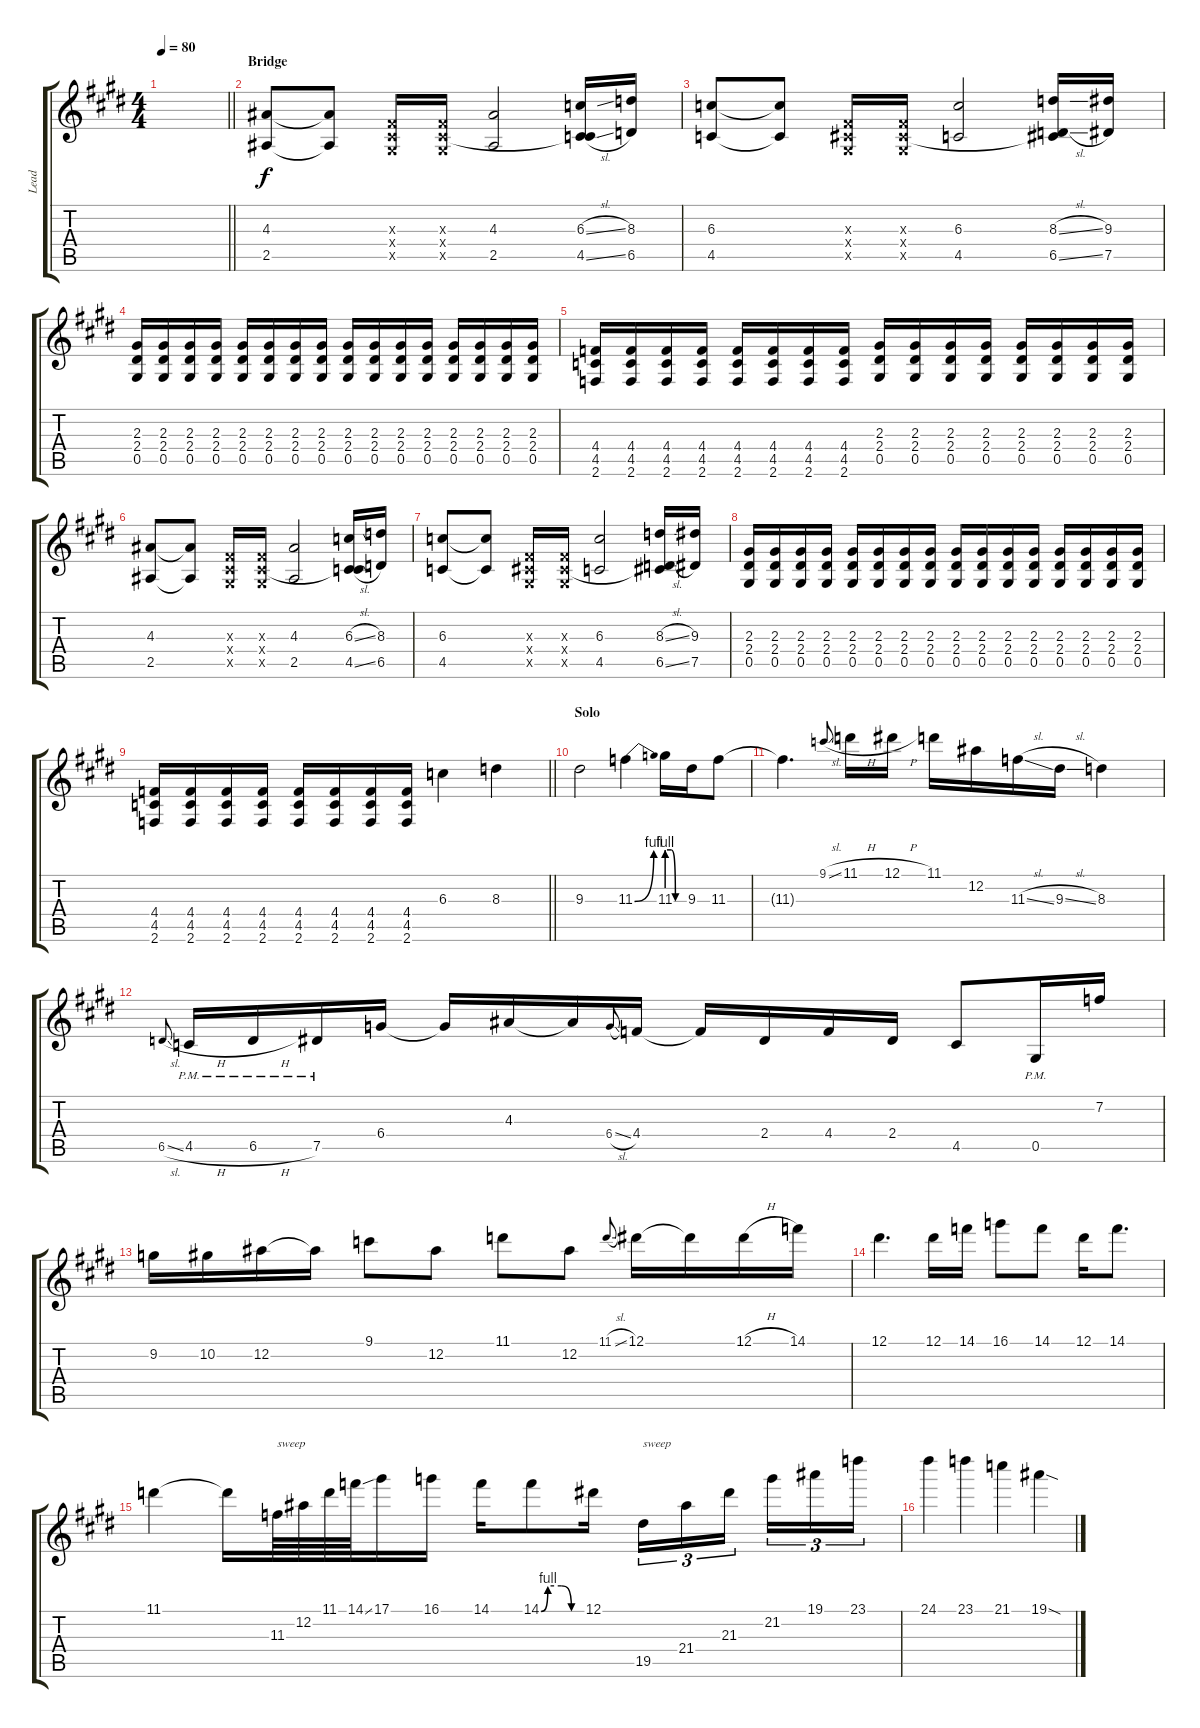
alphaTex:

\track ("Lead" "Lead") {instrument overdrivenguitar}
\staff {score tabs}
\tuning (Eb4 Bb3 Gb3 Db3 Ab2 Eb2) {hide}
\ts (4 4)
\tempo 80
\clef g2
\barLineRight lightlight
\ks e
|
\section ("" "Bridge")
(4.3 2.5).8 (4.3{t} 2.5{t}).8 (0.3{x} 0.4{x} 0.5{x}).16 (0.3{x} 0.4{x} 0.5{x}).16 (4.3 2.5).2 (6.3{sl} 0.4{t} 4.5{sl}).16 (8.3 6.5).16 |
(6.3 4.5).8 (6.3{t} 4.5{t}).8 (0.3{x} 0.4{x} 0.5{x}).16 (0.3{x} 0.4{x} 0.5{x}).16 (6.3 4.5).2 (8.3{sl} 0.4{t} 6.5{sl}).16 (9.3 7.5).16 |
(2.3 2.4 0.5).16 (2.3 2.4 0.5).16 (2.3 2.4 0.5).16 (2.3 2.4 0.5).16 (2.3 2.4 0.5).16 (2.3 2.4 0.5).16 (2.3 2.4 0.5).16 (2.3 2.4 0.5).16 (2.3 2.4 0.5).16 (2.3 2.4 0.5).16 (2.3 2.4 0.5).16 (2.3 2.4 0.5).16 (2.3 2.4 0.5).16 (2.3 2.4 0.5).16 (2.3 2.4 0.5).16 (2.3 2.4 0.5).16 |
(4.4 4.5 2.6).16 (4.4 4.5 2.6).16 (4.4 4.5 2.6).16 (4.4 4.5 2.6).16 (4.4 4.5 2.6).16 (4.4 4.5 2.6).16 (4.4 4.5 2.6).16 (4.4 4.5 2.6).16 (2.3 2.4 0.5).16 (2.3 2.4 0.5).16 (2.3 2.4 0.5).16 (2.3 2.4 0.5).16 (2.3 2.4 0.5).16 (2.3 2.4 0.5).16 (2.3 2.4 0.5).16 (2.3 2.4 0.5).16 |
(4.3 2.5).8 (4.3{t} 2.5{t}).8 (0.3{x} 0.4{x} 0.5{x}).16 (0.3{x} 0.4{x} 0.5{x}).16 (4.3 2.5).2 (6.3{sl} 0.4{t} 4.5{sl}).16 (8.3 6.5).16 |
(6.3 4.5).8 (6.3{t} 4.5{t}).8 (0.3{x} 0.4{x} 0.5{x}).16 (0.3{x} 0.4{x} 0.5{x}).16 (6.3 4.5).2 (8.3{sl} 0.4{t} 6.5{sl}).16 (9.3 7.5).16 |
(2.3 2.4 0.5).16 (2.3 2.4 0.5).16 (2.3 2.4 0.5).16 (2.3 2.4 0.5).16 (2.3 2.4 0.5).16 (2.3 2.4 0.5).16 (2.3 2.4 0.5).16 (2.3 2.4 0.5).16 (2.3 2.4 0.5).16 (2.3 2.4 0.5).16 (2.3 2.4 0.5).16 (2.3 2.4 0.5).16 (2.3 2.4 0.5).16 (2.3 2.4 0.5).16 (2.3 2.4 0.5).16 (2.3 2.4 0.5).16 |
\barLineRight lightlight
(4.4 4.5 2.6).16 (4.4 4.5 2.6).16 (4.4 4.5 2.6).16 (4.4 4.5 2.6).16 (4.4 4.5 2.6).16 (4.4 4.5 2.6).16 (4.4 4.5 2.6).16 (4.4 4.5 2.6).16 6.3.4{volume 16} 8.3.4 |
\section ("" "Solo")
9.3.2 11.3{be (bend 0 0 60 4)}.4 11.3{be (custom 0 4 15 4 30 0 60 0)}.16 9.3.16 11.3.8 |
11.3{t}.4{d} 9.1{sl}.8{gr onbeat} 11.1{h}.16 12.1{h}.16 11.1.16 12.2.16 11.3{sl}.16 9.3{sl}.16 8.3.4 |
6.5{sl}.8{gr onbeat} 4.5{h pm}.16 6.5{h pm}.16 7.5{pm}.16 6.4.16 6.4{t}.16 4.3.16 4.3{t}.16 6.4{sl}.8{gr onbeat} 4.4.16 4.4{t}.16 2.4.16 4.4.16 2.4.16 4.5.8 0.5{pm}.16 7.2.16 |
9.2.16 10.2.16 12.2.16 12.2{t}.16 9.1.8 12.2.8 11.1.8 12.2.8 11.1{sl}.8{gr onbeat} 12.1.16 12.1{t}.16 12.1{h}.16 14.1.16 |
12.1.4{d} 12.1.16 14.1.16 16.1.8 14.1.8 12.1.16 14.1.8{d} |
11.1.4 11.1{t}.16 11.3.64{txt "sweep"} 12.2.64 11.1.64 14.1{ss}.64 17.1.16 16.1.16 14.1.16 14.1{be (custom 0 0 10 4 30 4 45 0 60 0)}.8 12.1.16 19.5.16{tu (3 2) txt "sweep"} 21.4.16{tu (3 2)} 21.3.16{tu (3 2) beam splitsecondary} 21.2.16{tu (3 2)} 19.1.16{tu (3 2)} 23.1.16{tu (3 2)} |
24.1.4 23.1.4 21.1.4 19.1{sod}.4
